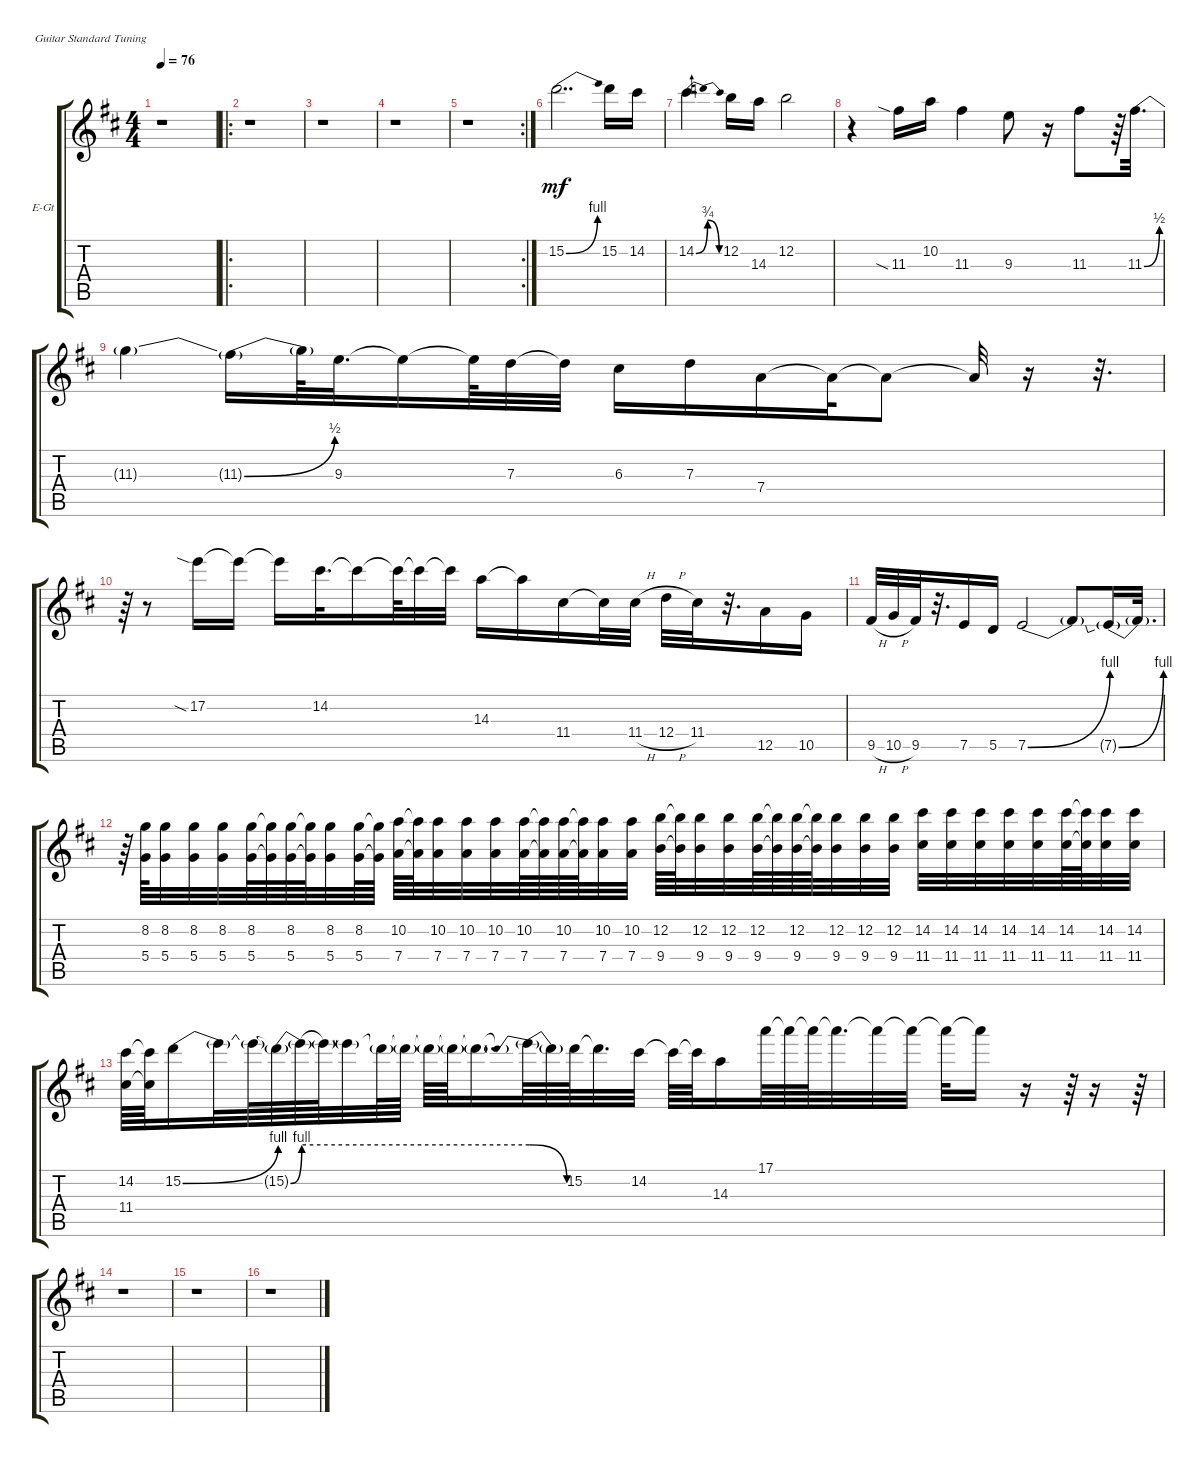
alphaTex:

\bracketExtendMode groupsimilarinstruments
\firstSystemTrackNameOrientation horizontal
\otherSystemsTrackNameOrientation horizontal
\track ("Electric Guitar" "E-Gt") {instrument overdrivenguitar}
\staff {score tabs}
\tuning (E4 B3 G3 D3 A2 E2)
\ts (4 4)
\tempo 76
\clef g2
\scale
0.333333
\ks d
r.1{dy mf} |
\ro
\scale
0.374359 r.1 |
\scale
0.312821 r.1 |
\scale
0.312821 r.1 |
\rc 2
\scale
0.354497 r.1 |
\scale
0.322751 15.2{be (bend 0 0 60 4)}.2{dd} 15.2.16 14.2.16 |
\scale
0.322751 14.2{be (bendrelease 0 0 30 3 30 3 60 0)}.4{d} 12.2.16 14.3.16 12.2.2 |
\scale
0.333333 r.4 11.3{sia}.16 10.2.16 11.3.4 9.3.8 r.16 11.3.8 r.64 11.3{be (bend 0 0 60 2)}.32{d} |
\scale
0.333333 11.3{t}.4 11.3{be (bend 0 0 60 2) t}.16 11.3{t}.64 9.3.32{d} 9.3{t}.16 9.3{t}.64 7.3.32 7.3{t}.32 6.3.16 7.3.16 7.4.16 7.4{t}.32 7.4{t}.8 7.4{t}.32 r.16 r.32{d} |
r.64 r.8 17.2{sia}.16 17.2{t}.16 17.2{t}.16 14.2.32{d} 14.2{t}.16 14.2{t}.64 14.2{t}.32 14.2{t}.32 14.3.16 14.3{t}.16 11.4.16 11.4{t}.32 11.4{h}.32 12.4{h}.32 11.4.32 r.32{d} 12.5.16 10.5.16 |
9.5{h}.32 10.5{h}.32 9.5.32 r.32{d} 7.5.16 5.5.16 7.5{be (bend 0 0 60 4)}.2 7.5{t}.8 7.5{be (bend 0 0 60 4) t}.16 7.5{t}.32{d} |
r.64 (8.2 5.4).64 (8.2 5.4).32 (8.2 5.4).32 (8.2 5.4).32 (8.2 5.4).64 (8.2{t} 5.4{t}).64 (8.2 5.4).64 (8.2{t} 5.4{t}).64 (8.2 5.4).32 (8.2 5.4).64 (8.2{t} 5.4{t}).64 (10.2 7.4).64 (10.2{t} 7.4{t}).64 (10.2 7.4).32 (10.2 7.4).32 (10.2 7.4).32 (10.2 7.4).64 (10.2{t} 7.4{t}).64 (10.2 7.4).64 (10.2{t} 7.4{t}).64 (10.2 7.4).32 (10.2 7.4).32 (12.2 9.4).64 (12.2{t} 9.4{t}).64 (12.2 9.4).32 (12.2 9.4).32 (12.2 9.4).64 (12.2{t} 9.4{t}).64 (12.2 9.4).64 (12.2{t} 9.4{t}).64 (12.2 9.4).32 (12.2 9.4).32 (12.2 9.4).32 (14.2 11.4).32 (14.2 11.4).32 (14.2 11.4).32 (14.2 11.4).32 (14.2 11.4).32 (14.2 11.4).64 (14.2{t} 11.4{t}).64 (14.2 11.4).32 (14.2 11.4).32 |
(14.2 11.4).64 (14.2{t} 11.4{t}).64 15.2{be (bend 0 0 60 4)}.16 15.2{t}.32 15.2{t}.64 15.2{be (bend 0 0 60 4) t}.64 15.2{be (hold 0 4 60 4) t}.64 15.2{t}.64 15.2{t}.32 15.2{t}.64 15.2{t}.64 15.2{t}.64 15.2{t}.64 15.2{t}.16{d} 15.2{be (prebendrelease 0 4 60 0) t}.64 15.2{t}.64 15.2.64 15.2{t}.32{d} 14.2.32 14.2{t}.64 14.2{t}.64 14.3.16 17.1.64 17.1{t}.64 17.1{t}.64 17.1{t}.32{d} 17.1{t}.32 17.1{t}.32 17.1{t}.32 17.1{t}.16 r.16 r.64 r.16 r.64 |
r.1 |
r.1 |
r.1
